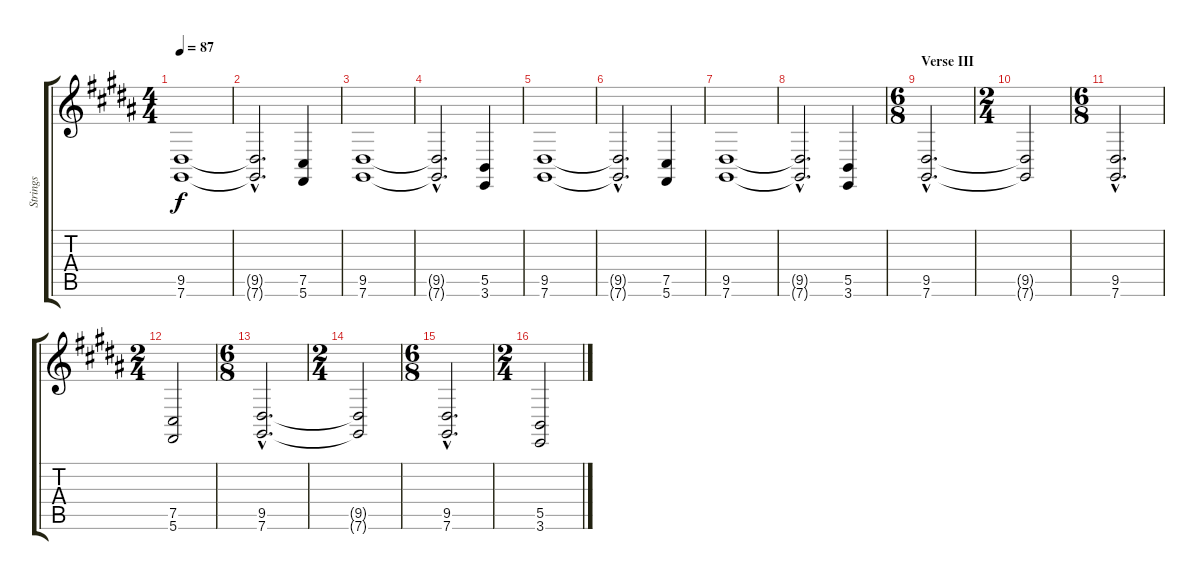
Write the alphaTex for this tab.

\track ("Strings" "Strings") {instrument stringensemble1}
\staff {score tabs}
\tuning (Db4 Ab3 E3 B2 Gb2 Db2) {hide}
\ts (4 4)
\tempo 87
\clef g2
\ks b
(9.5 7.6).1{dy f volume 10} |
(9.5{hac t} 7.6{hac t}).2{d} (7.5 5.6).4 |
(9.5 7.6).1 |
(9.5{hac t} 7.6{hac t}).2{d} (5.5 3.6).4 |
(9.5 7.6).1{volume 10} |
(9.5{hac t} 7.6{hac t}).2{d} (7.5 5.6).4 |
(9.5 7.6).1 |
(9.5{hac t} 7.6{hac t}).2{d} (5.5 3.6).4 |
\ts (6 8)
\section ("" "Verse III")
(9.5{hac} 7.6{hac}).2{d} |
\ts (2 4)
(9.5{t} 7.6{t}).2 |
\ts (6 8)
(9.5{hac} 7.6{hac}).2{d} |
\ts (2 4)
(7.5 5.6).2 |
\ts (6 8)
(9.5{hac} 7.6{hac}).2{d} |
\ts (2 4)
(9.5{t} 7.6{t}).2 |
\ts (6 8)
(9.5{hac} 7.6{hac}).2{d} |
\ts (2 4)
(5.5 3.6).2
